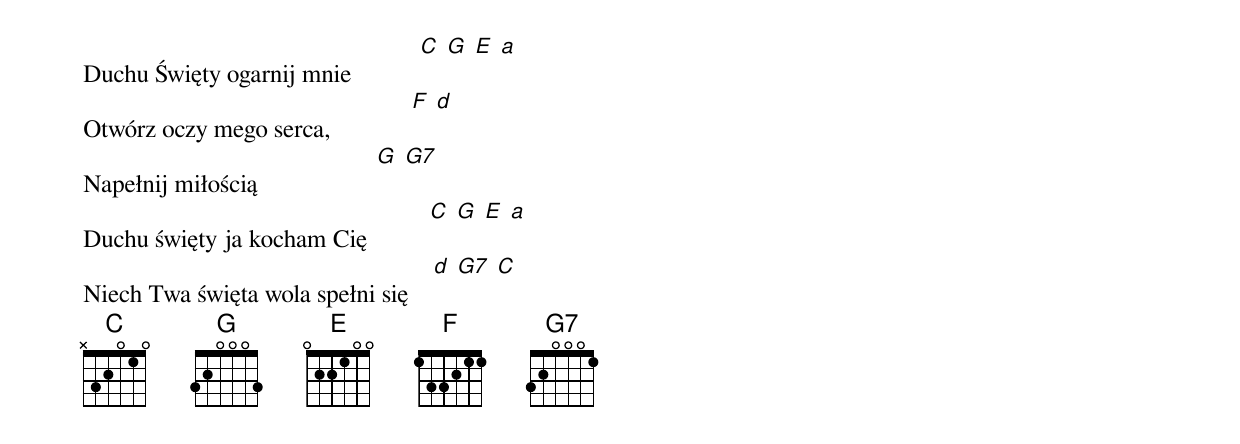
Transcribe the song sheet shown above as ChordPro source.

Duchu Święty ogarnij mnie           [C] [G] [E] [a]
Otwórz oczy mego serca,             [F] [d]
Napełnij miłością                   [G] [G7]
Duchu święty ja kocham Cię          [C] [G] [E] [a]
Niech Twa święta wola spełni się    [d] [G7] [C]
